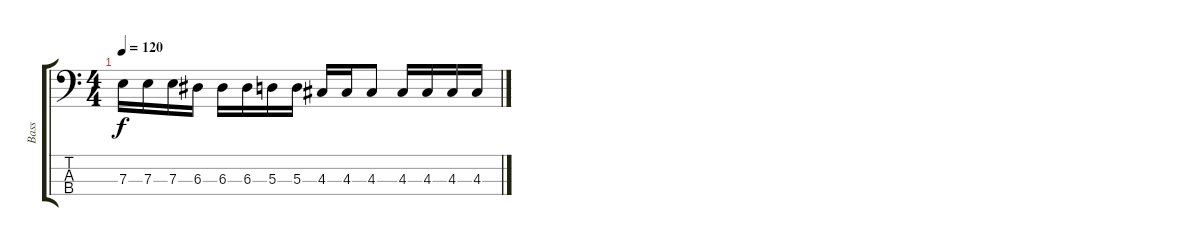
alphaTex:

\track ("Bass" "Bass") {instrument electricbasspick}
\staff {score tabs}
\tuning (G2 D2 A1 E1) {hide}
\ts (4 4)
\tempo 120
\clef f4
\ks c
7.3.16{dy f} 7.3.16 7.3.16 6.3.16 6.3.16 6.3.16 5.3.16 5.3.16 4.3.16 4.3.16 4.3.8 4.3.16 4.3.16 4.3.16 4.3.16
